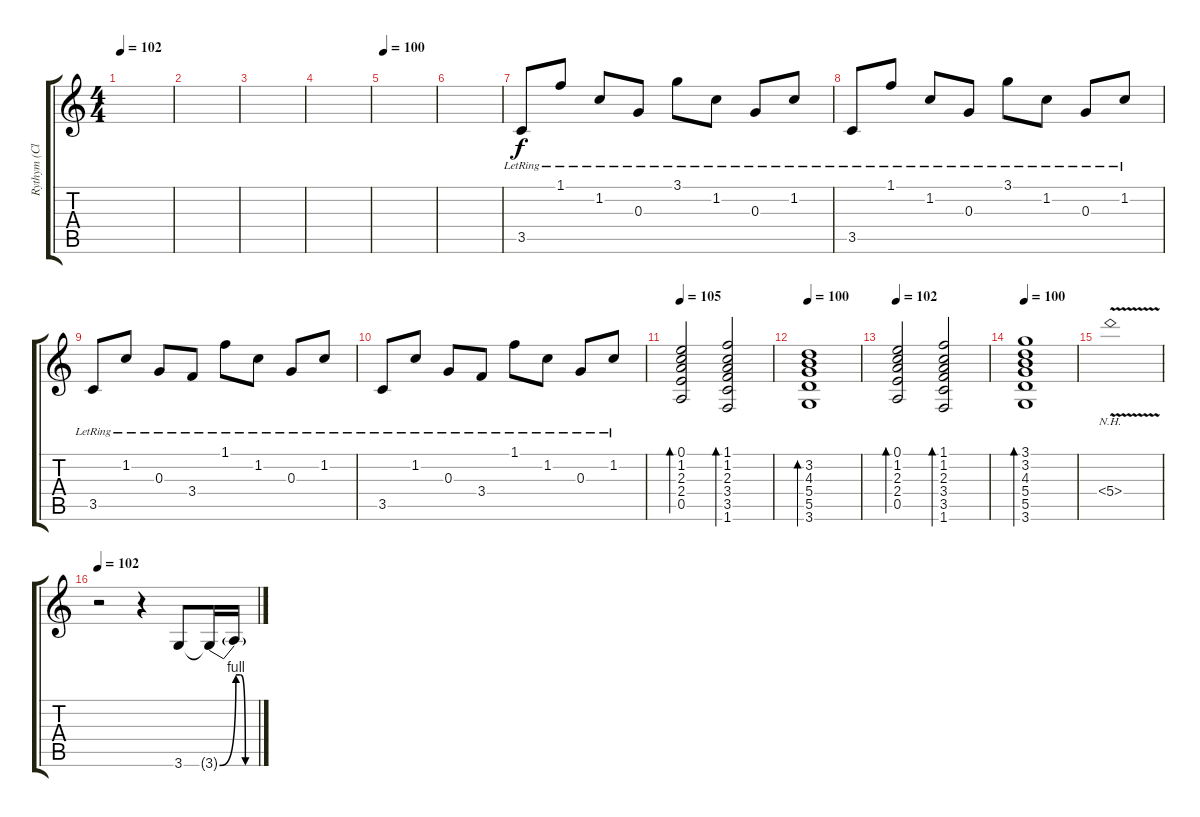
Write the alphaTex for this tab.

\track ("Rythym (Clean)" "Rythym (Cl") {instrument electricguitarclean}
\staff {score tabs}
\tuning (E4 B3 G3 D3 A2 E2) {hide}
\ts (4 4)
\tempo 102
\clef g2
\ks c
|
|
|
|
\tempo 100
|
|
3.5{lr}.8 1.1{lr}.8 1.2{lr}.8 0.3{lr}.8 3.1{lr}.8 1.2{lr}.8 0.3{lr}.8 1.2{lr}.8 |
3.5{lr}.8 1.1{lr}.8 1.2{lr}.8 0.3{lr}.8 3.1{lr}.8 1.2{lr}.8 0.3{lr}.8 1.2{lr}.8 |
3.5{lr}.8 1.2{lr}.8 0.3{lr}.8 3.4{lr}.8 1.1{lr}.8 1.2{lr}.8 0.3{lr}.8 1.2{lr}.8 |
3.5{lr}.8 1.2{lr}.8 0.3{lr}.8 3.4{lr}.8 1.1{lr}.8 1.2{lr}.8 0.3{lr}.8 1.2{lr}.8 |
\tempo 105
(0.1 1.2 2.3 2.4 0.5).2{bd 120} (1.1 1.2 2.3 3.4 3.5 1.6).2{bd 120} |
\tempo 100
(3.2 4.3 5.4 5.5 3.6).1{bd 120} |
\tempo 102
(0.1 1.2 2.3 2.4 0.5).2{bd 120} (1.1 1.2 2.3 3.4 3.5 1.6).2{bd 120} |
\tempo 100
(3.1 3.2 4.3 5.4 5.5 3.6).1{bd 120} |
5.4{nh v}.1 |
\tempo 102
r.2 r.4 3.6.8{dy f} 3.6{be (bend 0 0 60 4) t}.16 3.6{be (custom 0 4 15 4 30 0 60 0) t}.16
